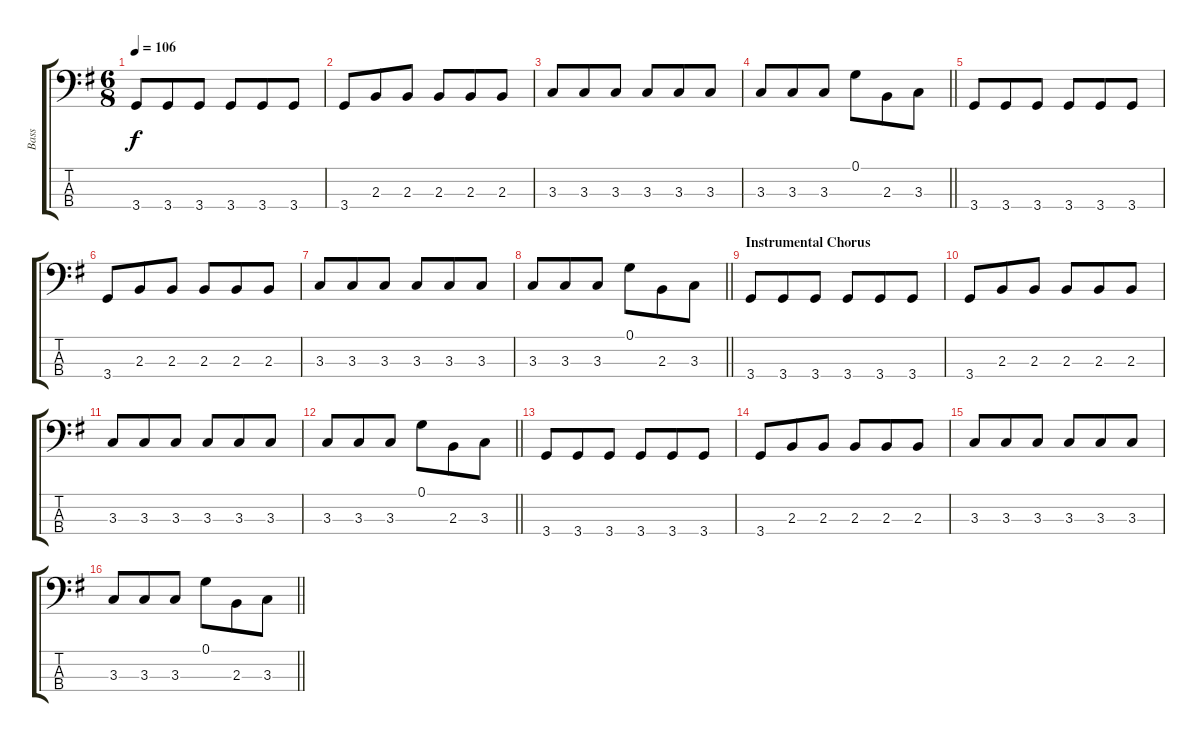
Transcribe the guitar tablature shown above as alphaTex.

\track ("Bass" "Bass") {instrument electricbassfinger}
\staff {score tabs}
\tuning (G2 D2 A1 E1) {hide}
\ts (6 8)
\tempo 106
\clef f4
\ks g
3.4.8{dy f} 3.4.8 3.4.8 3.4.8 3.4.8 3.4.8 |
3.4.8 2.3.8 2.3.8 2.3.8 2.3.8 2.3.8 |
3.3.8 3.3.8 3.3.8 3.3.8 3.3.8 3.3.8 |
\barLineRight lightlight
3.3.8 3.3.8 3.3.8 0.1.8 2.3.8 3.3.8 |
3.4.8 3.4.8 3.4.8 3.4.8 3.4.8 3.4.8 |
3.4.8 2.3.8 2.3.8 2.3.8 2.3.8 2.3.8 |
3.3.8 3.3.8 3.3.8 3.3.8 3.3.8 3.3.8 |
\barLineRight lightlight
3.3.8 3.3.8 3.3.8 0.1.8 2.3.8 3.3.8 |
\section ("" "Instrumental Chorus")
3.4.8 3.4.8 3.4.8 3.4.8 3.4.8 3.4.8 |
3.4.8 2.3.8 2.3.8 2.3.8 2.3.8 2.3.8 |
3.3.8 3.3.8 3.3.8 3.3.8 3.3.8 3.3.8 |
\barLineRight lightlight
3.3.8 3.3.8 3.3.8 0.1.8 2.3.8 3.3.8 |
3.4.8 3.4.8 3.4.8 3.4.8 3.4.8 3.4.8 |
3.4.8 2.3.8 2.3.8 2.3.8 2.3.8 2.3.8 |
3.3.8 3.3.8 3.3.8 3.3.8 3.3.8 3.3.8 |
\barLineRight lightlight
3.3.8 3.3.8 3.3.8 0.1.8 2.3.8 3.3.8
